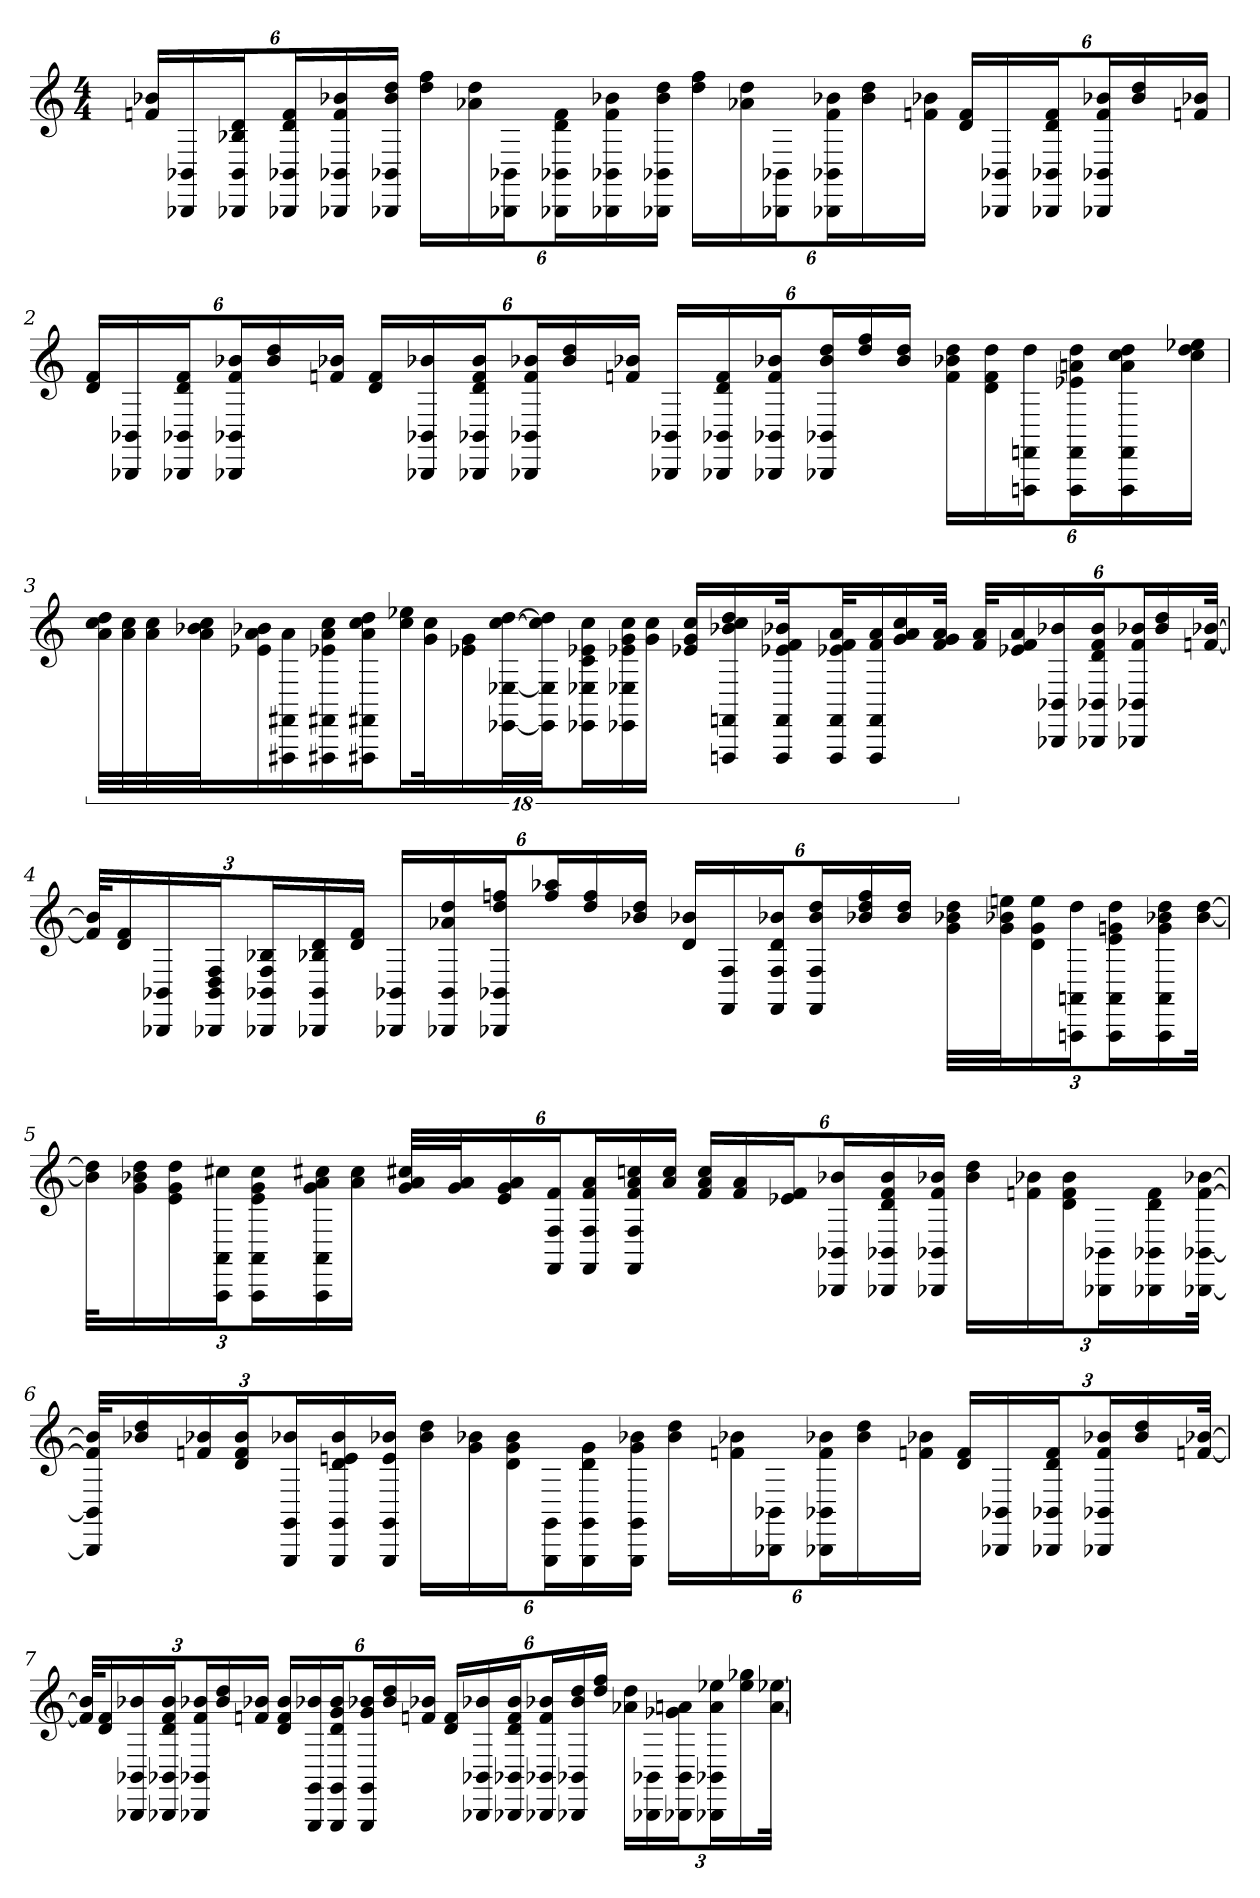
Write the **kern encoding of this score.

**kern
*part1
*staff1
*clefG2
*M4/4
*MM33
=1
24fn/ 24b-XLL
24BBB-X/ 24BB-X
24BBB-X/ 24BB- 24B-X 24dJ
24BBB-X/ 24BB-X 24d 24fL
24BBB-X/ 24BB-X 24f 24b-X
24BBB-X/ 24BB-X 24b- 24ddJJ
24dd\ 24ffLL
24a-X\ 24dd
24BBB-X\ 24BB-XJ
24BBB-X\ 24BB-X 24d 24fL
24BBB-X\ 24BB-X 24f 24b-X
24BBB-X\ 24BB-X 24b- 24ddJJ
24dd\ 24ffLL
24a-X\ 24dd
24BBB-X\ 24BB-XJ
24BBB-X\ 24BB-X 24f 24b-XL
24b-\ 24dd
24fn\ 24b-XJJ
24d/ 24fLL
24BBB-X/ 24BB-X
24BBB-X/ 24BB-X 24d 24fJ
24BBB-X/ 24BB-X 24f 24b-XL
24b-/ 24dd
24fn/ 24b-XJJ
=2
24d/ 24fLL
24BBB-X/ 24BB-X
24BBB-X/ 24BB-X 24d 24fJ
24BBB-X/ 24BB-X 24f 24b-XL
24b-/ 24dd
24fn/ 24b-XJJ
24d/ 24fLL
24BBB-X/ 24BB-X 24b-X
24BBB-X/ 24BB-X 24d 24f 24b-J
24BBB-X/ 24BB-X 24f 24b-XL
24b-/ 24dd
24fn/ 24b-XJJ
24BBB-X/ 24BB-XLL
24BBB-X/ 24BB-X 24d 24f
24BBB-X/ 24BB-X 24f 24b-XJ
24BBB-X/ 24BB-X 24b- 24ddL
24dd/ 24ff
24b-/ 24ddJJ
24f\ 24b-X 24ddLL
24d\ 24f 24dd
24FFFn\ 24FFn 24ddJ
24FFF\ 24FF 24e-X 24an 24ddL
24FFF\ 24FF 24a 24cc 24dd
24cc\ 24dd 24ee-XJJ
=3
48a\ 48cc 48ddLLL
48a\ 48cc
48a\ 48cc
48a\ 48b-X 48ccJ
24e-X\ 24a 24b-XJ
24FFF#X\ 24FF#X 24aL
24FFF#X\ 24FF#X 24e-X 24a 24cc
24FFF#X\ 24FF#X 24a 24cc 24ddJJ
24cc\ 24ee-XLL
48g\ 48ccK
24e-X\ 24g
[48EE-X\ [48E-X [48cc [48ddJ
48EE-\] 48E-] 48cc] 48dd]J
24EE-X\ 24E-X 24c 24e-X 24ccL
24EE-X\ 24E-X 24e-X 24g 24cc
24g\ 24ccJJ
24e-X/ 24g 24ccLL
24FFFn/ 24FFn 24b-X 24cc 24dd
48FFF/ 48FF 48e-X 48f 48b-XJk
48FFF/ 48FF 48e-X 48f 48aKL
24FFF/ 24FF 24f 24a
24g/ 24a 24cc
48f/ 48g 48aJJk
48f/ 48aKLL
24e-X/ 24f 24a
24BBB-X/ 24BB-X 24b-X
24BBB-X/ 24BB-X 24d 24f 24b-J
24BBB-X/ 24BB-X 24f 24b-XL
24b-/ 24dd
[48fn/ [48b-XJJk
=4
48f/] 48b-]KLL
24d/ 24f
24BBB-X/ 24BB-X
24BBB-X/ 24BB- 24D 24FJ
24BBB-X/ 24BB-X 24F 24B-XL
24BBB-X/ 24BB- 24B-X 24d
24d/ 24fJJ
24BBB-X/ 24BB-XLL
24BBB-X/ 24BB- 24a-X 24dd
24BBB-X/ 24BB-X 24dd 24ffnJ
24ff/ 24aa-XL
24dd/ 24ff
24b-/ 24ddJJ
24d/ 24b-XLL
24FF/ 24F
24FF/ 24F 24d 24b-XJ
24FF/ 24F 24b- 24ddL
24b-X/ 24dd 24ff
24b-/ 24ddJJ
48g\ 48b-X 48ddLLL
48g\ 48b-X 48eenJ
24d\ 24g 24ee
24AAAn\ 24AAn 24ddJ
24AAA\ 24AA 24e 24gn 24ddL
24AAA\ 24AA 24g 24b-X 24dd
[48b-\ [48ddJJk
=5
48b-\] 48dd]KLL
24g\ 24b-X 24dd
24e\ 24g 24dd
24AAA\ 24AA 24cc#XJ
24AAA\ 24AA 24e 24g 24cc#L
24AAA\ 24AA 24g 24a 24cc#X
24a\ 24cc#JJ
48g/ 48a 48cc#XLLL
48g/ 48aJ
24e/ 24g 24a
24FF/ 24F 24fJ
24FF/ 24F 24f 24aL
24FF/ 24F 24f 24a 24ccn
24a/ 24ccJJ
24f/ 24a 24ccLL
24f/ 24a
24e-X/ 24fJ
24BBB-X/ 24BB-X 24b-XL
24BBB-X/ 24BB-X 24d 24f 24b-
24BBB-X/ 24BB-X 24f 24b-XJJ
24b-\ 24ddLL
24fn\ 24b-X
24d\ 24f 24b-J
24BBB-X\ 24BB-XL
24BBB-X\ 24BB-X 24d 24f
[48BBB-X\ [48BB-X [48f [48b-XJJk
=6
48BBB-/] 48BB-] 48f] 48b-]KLL
24b-/ 24dd
24fn/ 24b-X
24d/ 24f 24b-J
24GGG/ 24GG 24b-XL
24GGG/ 24GG 24d 24en 24b-
24GGG/ 24GG 24e 24b-XJJ
24b-\ 24ddLL
24g\ 24b-X
24d\ 24g 24b-J
24GGG\ 24GGL
24GGG\ 24GG 24d 24g
24GGG\ 24GG 24g 24b-XJJ
24b-\ 24ddLL
24fn\ 24b-X
24BBB-X\ 24BB-XJ
24BBB-X\ 24BB-X 24f 24b-XL
24b-\ 24dd
24fn\ 24b-XJJ
24d/ 24fLL
24BBB-X/ 24BB-X
24BBB-X/ 24BB-X 24d 24fJ
24BBB-X/ 24BB-X 24f 24b-XL
24b-/ 24dd
[48fn/ [48b-XJJk
=7
48f/] 48b-]KLL
24d/ 24f
24BBB-X/ 24BB-X 24b-X
24BBB-X/ 24BB-X 24d 24f 24b-J
24BBB-X/ 24BB-X 24f 24b-XL
24b-/ 24dd
24fn/ 24b-XJJ
24d/ 24f 24b-LL
24GGG/ 24GG 24b-X
24GGG/ 24GG 24d 24g 24b-J
24GGG/ 24GG 24g 24b-XL
24b-/ 24dd
24fn/ 24b-XJJ
24d/ 24fLL
24BBB-X/ 24BB-X 24b-X
24BBB-X/ 24BB-X 24d 24f 24b-J
24BBB-X/ 24BB-X 24f 24b-XL
24BBB-X/ 24BB-X 24b- 24dd
24dd/ 24ffJJ
24a-X\ 24ddLL
24BBB-X\ 24BB-X
24BBB-X\ 24BB- 24g-X 24anJ
24BBB-X\ 24BB-X 24a 24ee-XL
24ee-\ 24gg-X
[48a\ [48ee-XJJk
=
*-
